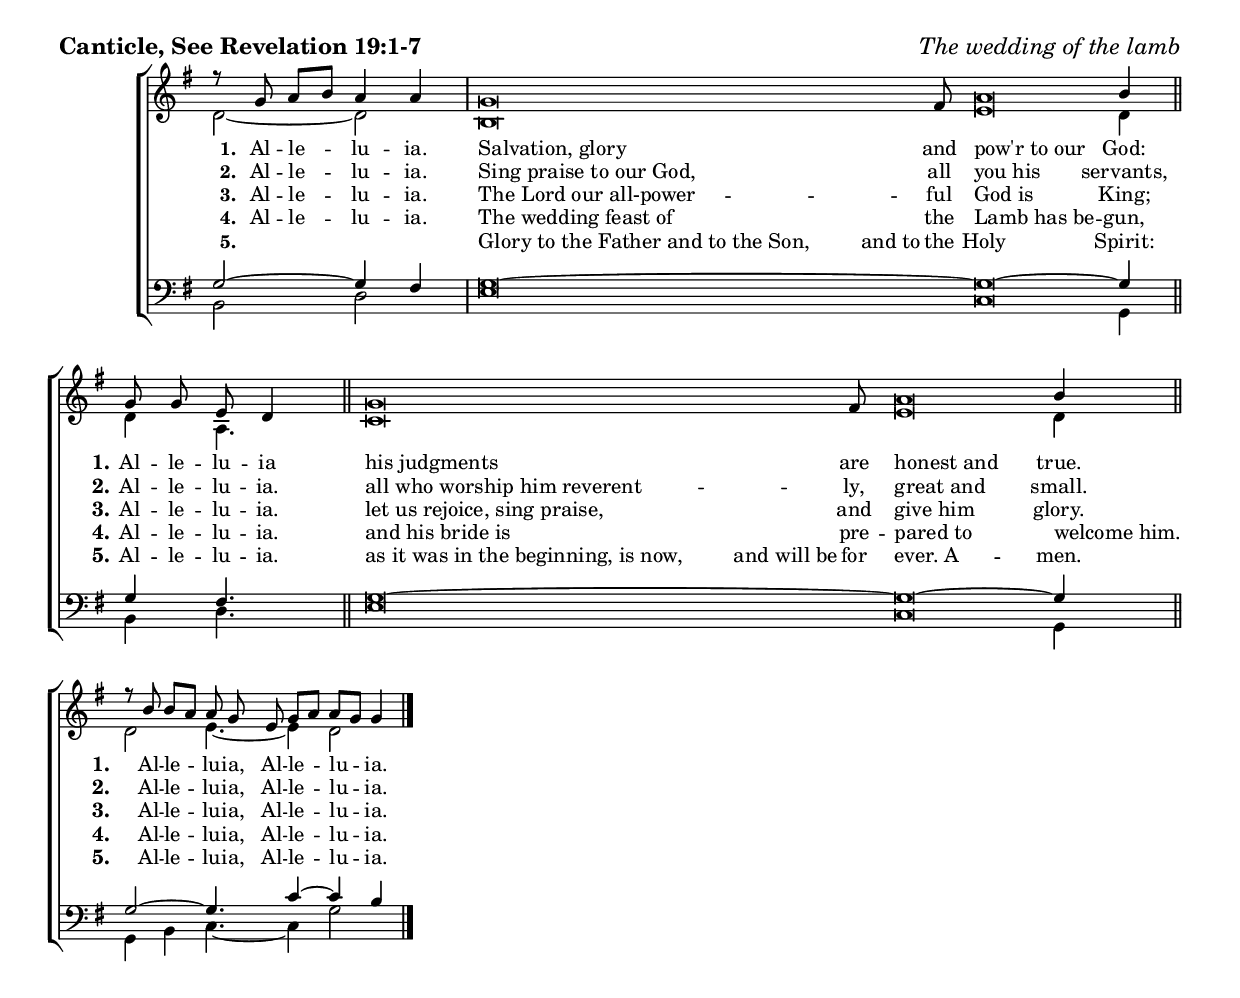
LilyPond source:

\version "2.20.0"
\include "../lbi_defs.ily"

%\include "../psalmtones/.ly"
%psalmtone = # ""

\header {
    psalm_title = "Canticle, See Revelation 19:1-7"
    psalm_subtitle = "The wedding of the lamb"
    %psalm_subsubtitle = "Subsubtitle"
}

global = {
    \key g \major
    \cadenzaOn
    \set tieWaitForNote = ##t
    \autoBeamOff
}


textA = \lyricmode {
    \set includeGraceNotes = ##t
    \override InstrumentName #'X-offset = #4
    \override InstrumentName #'font-series = #'bold
    \set stanza = # "1. "
    \set shortVocalName = "1."
    \set stanza = # "1. "
    Al -- le -- lu -- ia.
    \ll "Salvation, glory" and 
    \ll "pow'r to our" God: Al -- le -- lu -- ia  
    \ll "his judgments" are 
    \ll "honest and" true. Al -- le -- lu -- ia, Al -- le -- lu -- ia. 
}
textB = \lyricmode {
    \set includeGraceNotes = ##t
    \override InstrumentName #'X-offset = #4
    \override InstrumentName #'font-series = #'bold
    \set stanza = # "2. "
    \set shortVocalName = "2."    
    \set stanza = # "2. "
    Al -- le -- lu -- ia.
    \ll "Sing praise to our God," all \ll "you his" servants,
    Al -- le -- lu -- ia.
    \ll "all who worship him reverent" -- ly, \ll "great and" small.
    Al -- le -- lu -- ia, Al -- le -- lu -- ia.
}
textC = \lyricmode {
    \set includeGraceNotes = ##t
    \override InstrumentName #'X-offset = #4
    \override InstrumentName #'font-series = #'bold
    \set stanza = # "3. "
    \set shortVocalName = "3."    
    \set stanza = # "3. "
    Al -- le -- lu -- ia.
    \ll "The Lord our all-power" -- ful \ll "God is" King;
    Al -- le -- lu -- ia.
    \ll "let us rejoice, sing praise," and \ll "give him" glory.
    Al -- le -- lu -- ia, Al -- le -- lu -- ia.
}
textD = \lyricmode {
    \set includeGraceNotes = ##t
    \override InstrumentName #'X-offset = #4
    \override InstrumentName #'font-series = #'bold
    \set stanza = # "4. "
    \set shortVocalName = "4."    
    \set stanza = # "4. "
    Al -- le -- lu -- ia.
    \ll "The wedding feast of" the \ll "Lamb has be" -- gun,
    Al -- le -- lu -- ia.
    \ll "and his bride is" pre -- \ll "pared to" \ll "welcome him."
    Al -- le -- lu -- ia, Al -- le -- lu -- ia.
}

textE = \lyricmode {
    \set includeGraceNotes = ##t
    \override InstrumentName #'X-offset = #4
    \override InstrumentName #'font-series = #'bold
    \set stanza = # "5. "
    \set shortVocalName = "5."    
    \set stanza = # "5. "
    _ _ _ _
    \ll "Glory to the Father and to the Son,
        and to" the Holy Spirit:
        Al -- le -- lu -- ia.
    \ll "as it was in the beginning, is now,
        and will be" for \ll "ever. A" -- men.
        Al -- le -- lu -- ia, Al -- le -- lu -- ia.
}
  

sopMusic = \relative e' {
    \global
    \override Lyrics.LyricSpace.minimum-distance = #2.0
    \voiceOne
    r8 g8 a[ b] a4 a \bar "|" g\breve fis8 a\breve b4 \bar "||"
    g8 g e d4 \bar "||"
    g\breve fis8 a\breve b4 \bar "||"
    r8 b8 b[ a] a g e g[ a] a[ g] g4 \bar "|."
}
altoMusic = \relative c' {
    \global
    \voiceTwo
    d2~ d b\breve s8 e\breve d4
    d4 a4. c\breve s8 e\breve d4 d2
    e4.~ e4 d2
}    
tenorMusic = \relative g {
    \global
    \voiceOne 
    g2~ g4 fis 
    g\breve~ s8 g\breve~ g4
    g4 fis4.
    g\breve~ s8 g\breve~ g4
    g2~ g4. c4~ c b
}
bassMusic = \relative g, {
    \global
    \voiceTwo  
    b2 d e\breve s8 c\breve g4
    b4 d4.
    e\breve s8 c\breve g4 
    g4 b c4.~ c4 g'2  
}


\score {        
    <<
        \transpose a a {
            \new ChoirStaff %\with { instrumentName = \psalmtone }
            <<
                \new Staff ="up"
                   <<
                        \clef treble
                        \accidentalStyle forget
                        \new Voice = "Soprano" \sopMusic
                        \new Voice = "Alto" \altoMusic
		        \new Lyrics \lyricsto Soprano \textA
                        \new Lyrics \lyricsto Soprano \textB
                        \new Lyrics \lyricsto Soprano \textC
                        \new Lyrics \lyricsto Soprano \textD
                        \new Lyrics \lyricsto Soprano \textE
                    >>
                \new Staff ="down"
                    <<
                        \clef bass
                        \accidentalStyle forget
                        \new Voice = "Tenor" \tenorMusic
                        \new Voice = "Bass" \bassMusic
                    >>
            >>
        }
    >>
    
    \layout { 
        \context { 
            \Staff 
            \remove Time_signature_engraver 
        } 

            
    } 
    
}
